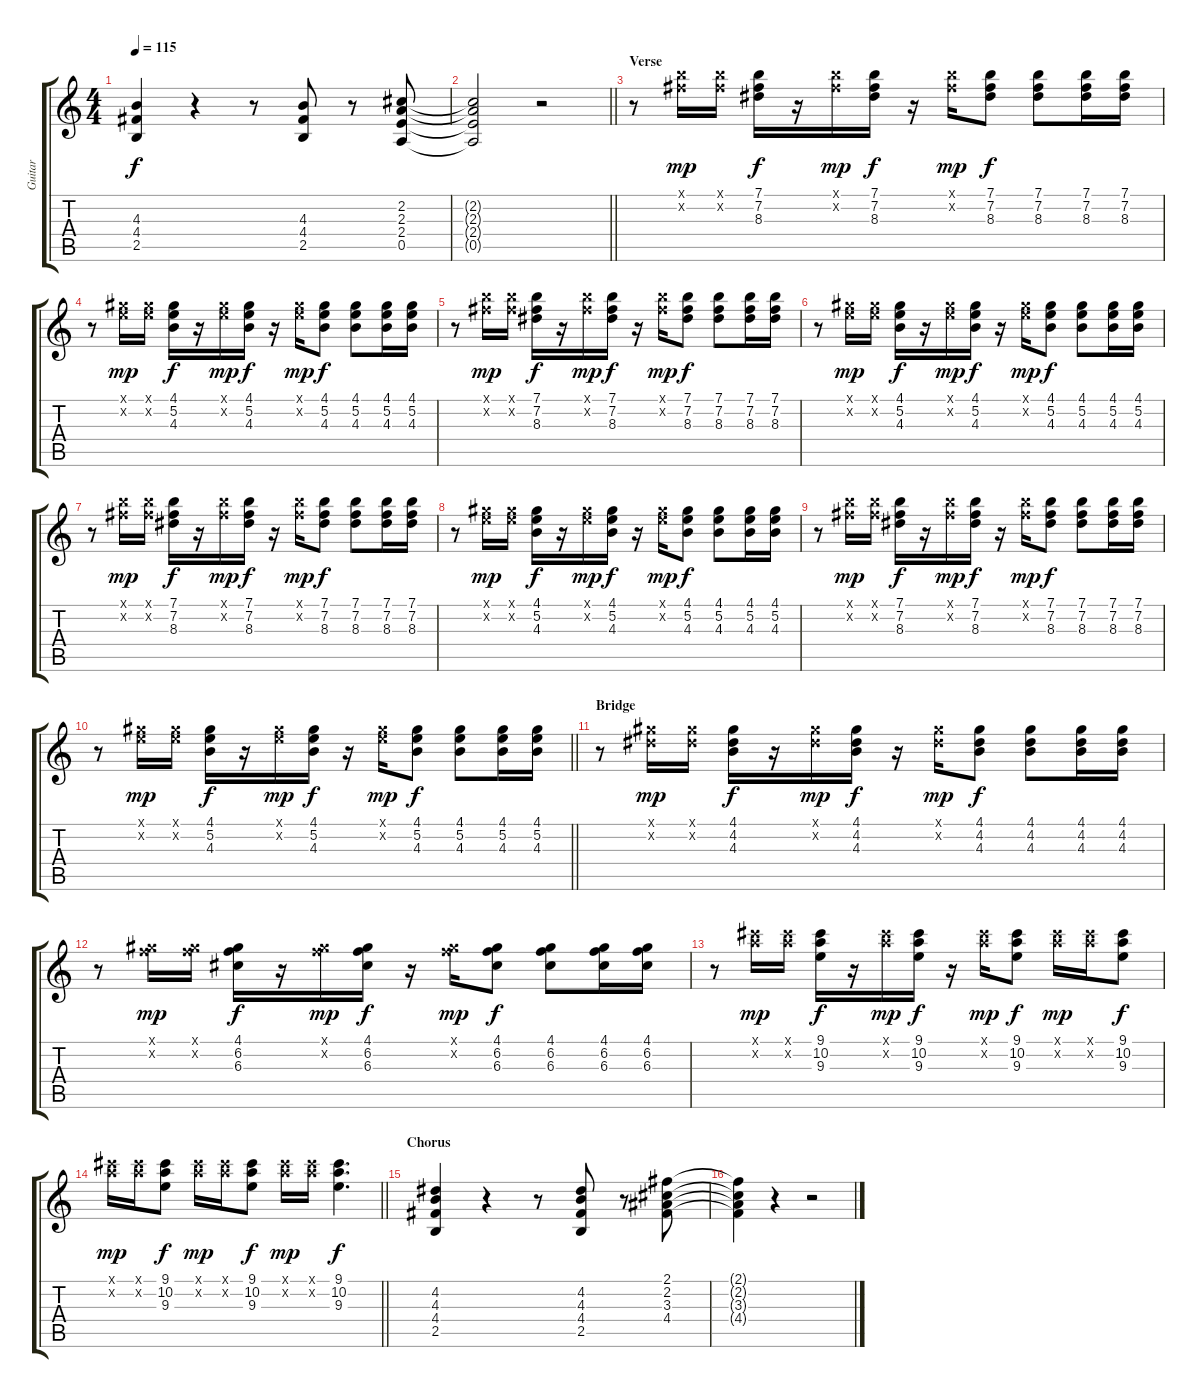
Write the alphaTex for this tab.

\track ("Guitar" "Guitar") {instrument distortionguitar}
\staff {score tabs}
\tuning (E4 B3 G3 D3 A2 E2) {hide}
\ts (4 4)
\tempo 115
\clef g2
\ks c
(4.3 4.4 2.5).4{dy f} r.4 r.8 (4.3 4.4 2.5).8 r.8 (2.2 2.3 2.4 0.5).8 |
\barLineRight lightlight
(2.2{t} 2.3{t} 2.4{t} 0.5{t}).2 r.2 |
\section ("" "Verse")
r.8{volume 11 instrument acousticguitarsteel} (7.1{x} 7.2{x}).16{dy mp} (7.1{x} 7.2{x}).16 (7.1 7.2 8.3).16{dy f} r.16 (7.1{x} 7.2{x}).16{dy mp} (7.1 7.2 8.3).16{dy f} r.16 (7.1{x} 7.2{x}).16{dy mp} (7.1 7.2 8.3).8{dy f} (7.1 7.2 8.3).8 (7.1 7.2 8.3).16 (7.1 7.2 8.3).16 |
r.8 (4.1{x} 5.2{x}).16{dy mp} (4.1{x} 5.2{x}).16 (4.1 5.2 4.3).16{dy f} r.16 (4.1{x} 5.2{x}).16{dy mp} (4.1 5.2 4.3).16{dy f} r.16 (4.1{x} 5.2{x}).16{dy mp} (4.1 5.2 4.3).8{dy f} (4.1 5.2 4.3).8 (4.1 5.2 4.3).16 (4.1 5.2 4.3).16 |
r.8 (7.1{x} 7.2{x}).16{dy mp} (7.1{x} 7.2{x}).16 (7.1 7.2 8.3).16{dy f} r.16 (7.1{x} 7.2{x}).16{dy mp} (7.1 7.2 8.3).16{dy f} r.16 (7.1{x} 7.2{x}).16{dy mp} (7.1 7.2 8.3).8{dy f} (7.1 7.2 8.3).8 (7.1 7.2 8.3).16 (7.1 7.2 8.3).16 |
r.8 (4.1{x} 5.2{x}).16{dy mp} (4.1{x} 5.2{x}).16 (4.1 5.2 4.3).16{dy f} r.16 (4.1{x} 5.2{x}).16{dy mp} (4.1 5.2 4.3).16{dy f} r.16 (4.1{x} 5.2{x}).16{dy mp} (4.1 5.2 4.3).8{dy f} (4.1 5.2 4.3).8 (4.1 5.2 4.3).16 (4.1 5.2 4.3).16 |
r.8 (7.1{x} 7.2{x}).16{dy mp} (7.1{x} 7.2{x}).16 (7.1 7.2 8.3).16{dy f} r.16 (7.1{x} 7.2{x}).16{dy mp} (7.1 7.2 8.3).16{dy f} r.16 (7.1{x} 7.2{x}).16{dy mp} (7.1 7.2 8.3).8{dy f} (7.1 7.2 8.3).8 (7.1 7.2 8.3).16 (7.1 7.2 8.3).16 |
r.8 (4.1{x} 5.2{x}).16{dy mp} (4.1{x} 5.2{x}).16 (4.1 5.2 4.3).16{dy f} r.16 (4.1{x} 5.2{x}).16{dy mp} (4.1 5.2 4.3).16{dy f} r.16 (4.1{x} 5.2{x}).16{dy mp} (4.1 5.2 4.3).8{dy f} (4.1 5.2 4.3).8 (4.1 5.2 4.3).16 (4.1 5.2 4.3).16 |
r.8 (7.1{x} 7.2{x}).16{dy mp} (7.1{x} 7.2{x}).16 (7.1 7.2 8.3).16{dy f} r.16 (7.1{x} 7.2{x}).16{dy mp} (7.1 7.2 8.3).16{dy f} r.16 (7.1{x} 7.2{x}).16{dy mp} (7.1 7.2 8.3).8{dy f} (7.1 7.2 8.3).8 (7.1 7.2 8.3).16 (7.1 7.2 8.3).16 |
\barLineRight lightlight
r.8 (4.1{x} 5.2{x}).16{dy mp} (4.1{x} 5.2{x}).16 (4.1 5.2 4.3).16{dy f} r.16 (4.1{x} 5.2{x}).16{dy mp} (4.1 5.2 4.3).16{dy f} r.16 (4.1{x} 5.2{x}).16{dy mp} (4.1 5.2 4.3).8{dy f} (4.1 5.2 4.3).8 (4.1 5.2 4.3).16 (4.1 5.2 4.3).16 |
\section ("" "Bridge")
r.8 (4.1{x} 4.2{x}).16{dy mp} (4.1{x} 4.2{x}).16 (4.1 4.2 4.3).16{dy f} r.16 (4.1{x} 4.2{x}).16{dy mp} (4.1 4.2 4.3).16{dy f} r.16 (4.1{x} 4.2{x}).16{dy mp} (4.1 4.2 4.3).8{dy f} (4.1 4.2 4.3).8 (4.1 4.2 4.3).16 (4.1 4.2 4.3).16 |
r.8 (4.1{x} 6.2{x}).16{dy mp} (4.1{x} 6.2{x}).16 (4.1 6.2 6.3).16{dy f} r.16 (4.1{x} 6.2{x}).16{dy mp} (4.1 6.2 6.3).16{dy f} r.16 (4.1{x} 6.2{x}).16{dy mp} (4.1 6.2 6.3).8{dy f} (4.1 6.2 6.3).8 (4.1 6.2 6.3).16 (4.1 6.2 6.3).16 |
r.8 (9.1{x} 10.2{x}).16{dy mp} (9.1{x} 10.2{x}).16 (9.1 10.2 9.3).16{dy f} r.16 (9.1{x} 10.2{x}).16{dy mp} (9.1 10.2 9.3).16{dy f} r.16 (9.1{x} 10.2{x}).16{dy mp} (9.1 10.2 9.3).8{dy f} (9.1{x} 10.2{x}).16{dy mp} (9.1{x} 10.2{x}).16 (9.1 10.2 9.3).8{dy f} |
\barLineRight lightlight
(9.1{x} 10.2{x}).16{dy mp} (9.1{x} 10.2{x}).16 (9.1 10.2 9.3).8{dy f} (9.1{x} 10.2{x}).16{dy mp} (9.1{x} 10.2{x}).16 (9.1 10.2 9.3).8{dy f} (9.1{x} 10.2{x}).16{dy mp} (9.1{x} 10.2{x}).16 (9.1 10.2 9.3).4{d dy f} |
\section ("" "Chorus")
(4.2 4.3 4.4 2.5).4{volume 13 instrument distortionguitar} r.4 r.8 (4.2 4.3 4.4 2.5).8 r.8 (2.1 2.2 3.3 4.4).8 |
(2.1{t} 2.2{t} 3.3{t} 4.4{t}).4 r.4 r.2
